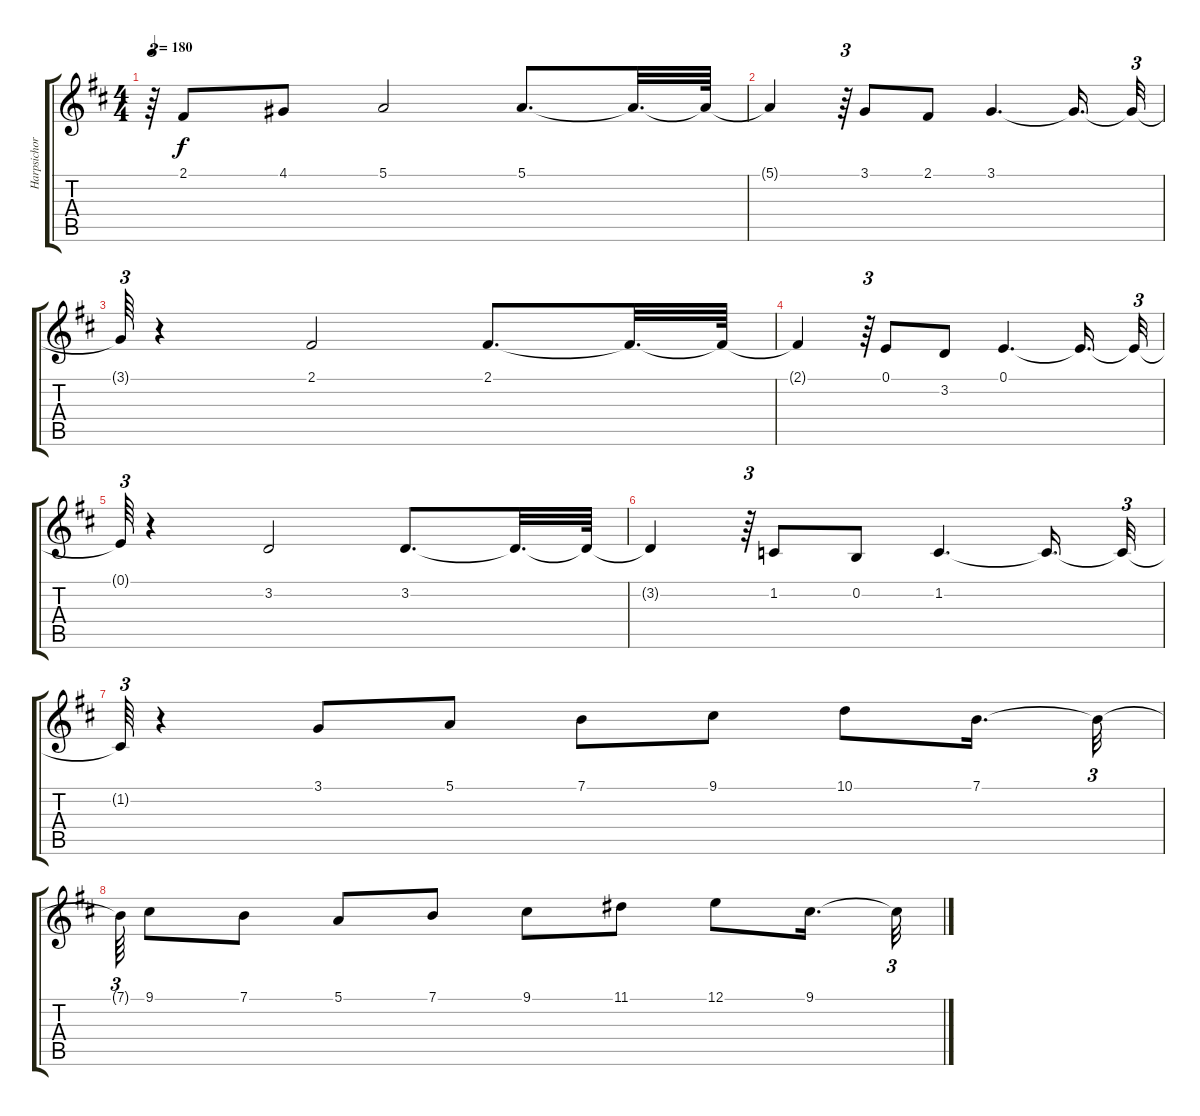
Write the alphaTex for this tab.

\track ("Harpsichord RH" "Harpsichor") {instrument harpsichord}
\staff {score tabs}
\tuning (E4 B3 G3 D3 A2 E2) {hide}
\ts (4 4)
\tempo 180
\clef g2
\ks bminor
r.64{tu (3 2) dy f} 2.1.8 4.1.8 5.1.2 5.1.8{d} 5.1{t}.32{d} 5.1{t}.64 |
5.1{t}.4 r.64{tu (3 2)} 3.1.8 2.1.8 3.1.4{d} 3.1{t}.16{d} 3.1{t}.32{tu (3 2)} |
3.1{t}.64{tu (3 2)} r.4 2.1.2 2.1.8{d} 2.1{t}.32{d} 2.1{t}.64 |
2.1{t}.4 r.64{tu (3 2)} 0.1.8 3.2.8 0.1.4{d} 0.1{t}.16{d} 0.1{t}.32{tu (3 2)} |
0.1{t}.64{tu (3 2)} r.4 3.2.2 3.2.8{d} 3.2{t}.32{d} 3.2{t}.64 |
3.2{t}.4 r.64{tu (3 2)} 1.2.8 0.2.8 1.2.4{d} 1.2{t}.16{d} 1.2{t}.32{tu (3 2)} |
1.2{t}.64{tu (3 2)} r.4 3.1.8 5.1.8 7.1.8 9.1.8 10.1.8 7.1.16{d} 7.1{t}.32{tu (3 2)} |
7.1{t}.64{tu (3 2)} 9.1.8 7.1.8 5.1.8 7.1.8 9.1.8 11.1.8 12.1.8 9.1.16{d} 9.1{t}.32{tu (3 2)}
